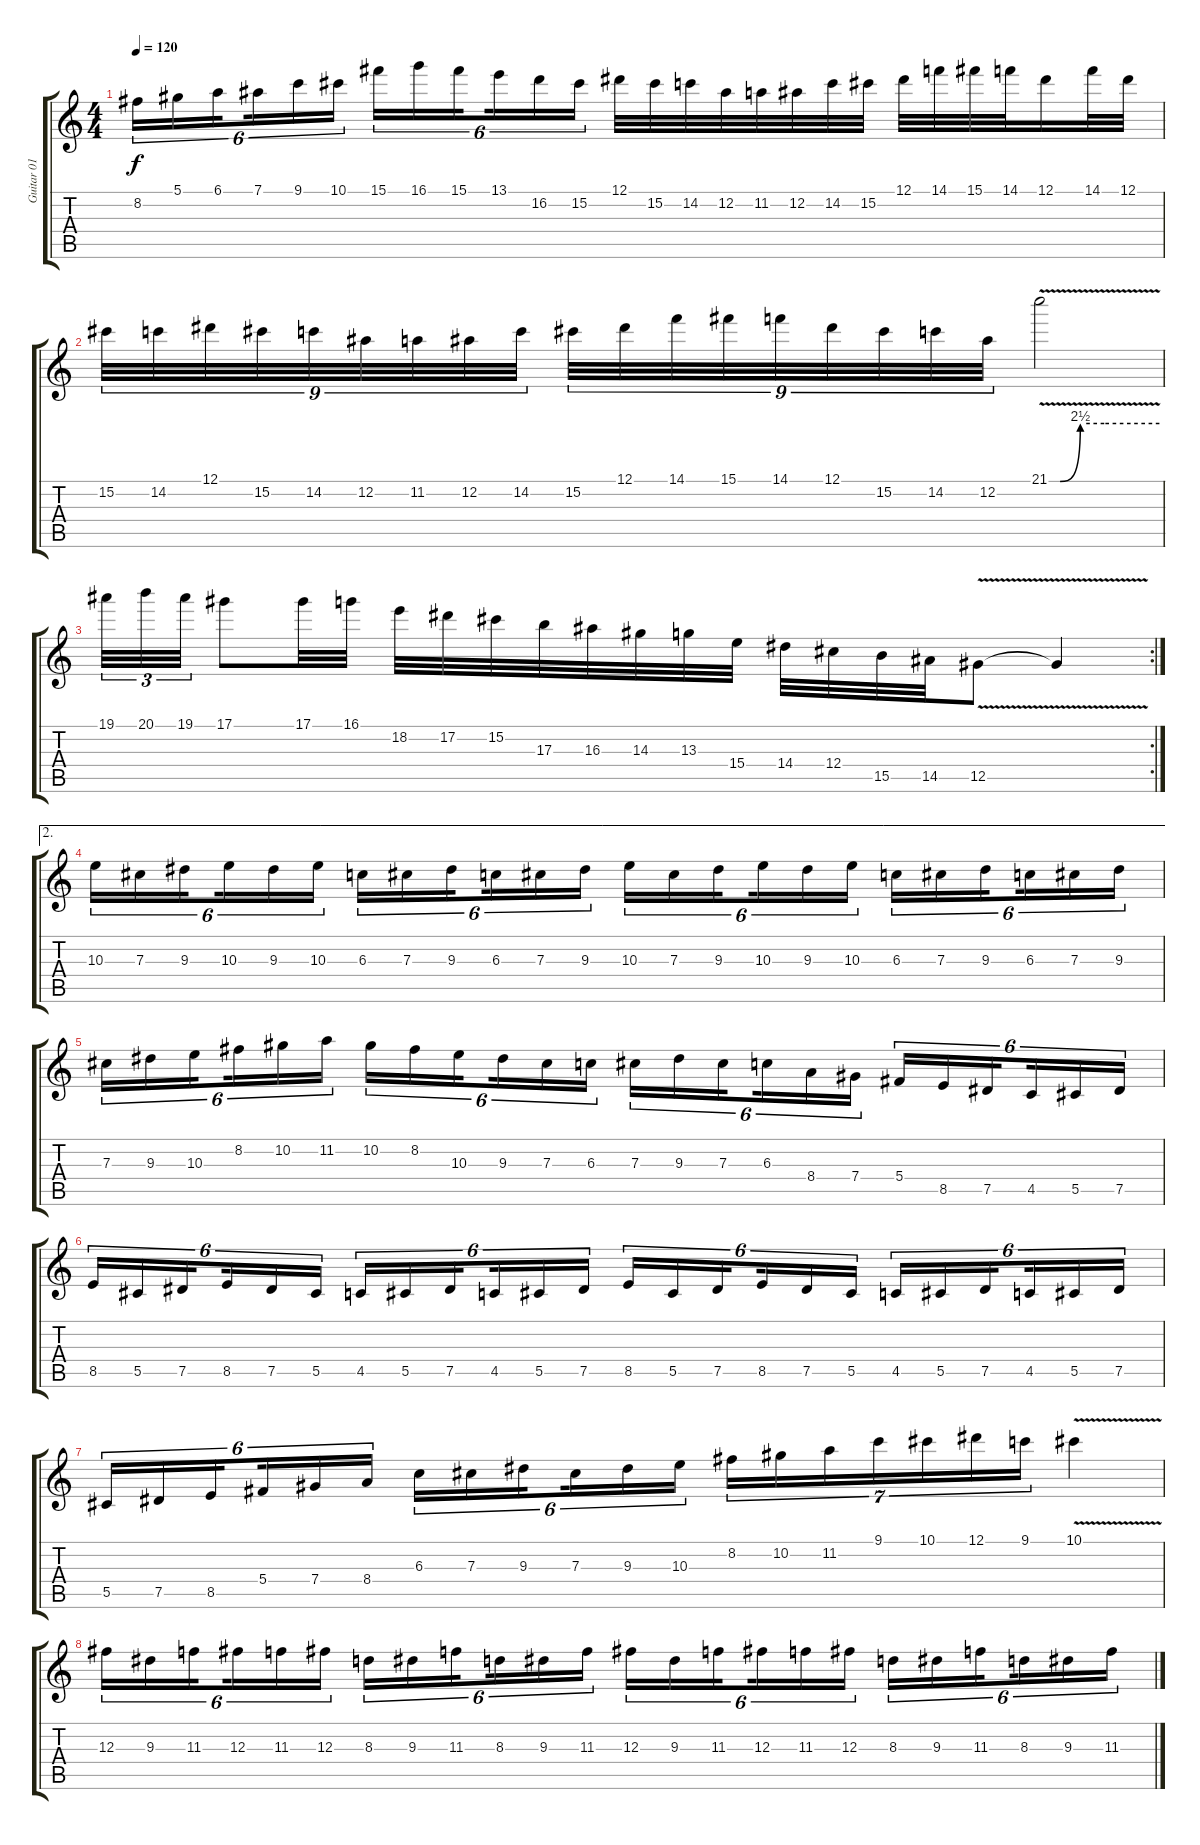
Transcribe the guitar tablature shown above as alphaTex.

\track ("Guitar 01" "Guitar 01") {instrument overdrivenguitar}
\staff {score tabs}
\tuning (Eb4 Bb3 Gb3 Db3 Ab2 Eb2) {hide}
\ts (4 4)
\tempo 120
\clef g2
\ks c
8.2.16{tu (6 4) dy f} 5.1.16{tu (6 4)} 6.1.16{tu (6 4) beam splitsecondary} 7.1.16{tu (6 4)} 9.1.16{tu (6 4)} 10.1.16{tu (6 4)} 15.1.16{tu (6 4)} 16.1.16{tu (6 4)} 15.1.16{tu (6 4) beam splitsecondary} 13.1.16{tu (6 4)} 16.2.16{tu (6 4)} 15.2.16{tu (6 4)} 12.1.32 15.2.32 14.2.32 12.2.32 11.2.32 12.2.32 14.2.32 15.2.32 12.1.32 14.1.32 15.1.32 14.1.32 12.1.16 14.1.32 12.1.32 |
15.2.32{tu (9 8)} 14.2.32{tu (9 8)} 12.1.32{tu (9 8)} 15.2.32{tu (9 8)} 14.2.32{tu (9 8)} 12.2.32{tu (9 8)} 11.2.32{tu (9 8)} 12.2.32{tu (9 8)} 14.2.32{tu (9 8)} 15.2.32{tu (9 8)} 12.1.32{tu (9 8)} 14.1.32{tu (9 8)} 15.1.32{tu (9 8)} 14.1.32{tu (9 8)} 12.1.32{tu (9 8)} 15.2.32{tu (9 8)} 14.2.32{tu (9 8)} 12.2.32{tu (9 8)} 21.1{be (custom 0 0 6 0 17 10 30 10 60 10) v}.2 |
\rc 2
19.1.32{tu (3 2)} 20.1.32{tu (3 2)} 19.1.32{tu (3 2)} 17.1.8 17.1.32 16.1.32 18.2.32 17.2.32 15.2.32 17.3.32 16.3.32 14.3.32 13.3.32 15.4.32 14.4.32 12.4.32 15.5.32 14.5.32 12.5{v}.8 12.5{t}.4 |
\ae 2
\section ("" "")
10.3.16{tu (6 4) volume 16 balance 8 instrument overdrivenguitar} 7.3.16{tu (6 4)} 9.3.16{tu (6 4) beam splitsecondary} 10.3.16{tu (6 4)} 9.3.16{tu (6 4)} 10.3.16{tu (6 4)} 6.3.16{tu (6 4)} 7.3.16{tu (6 4)} 9.3.16{tu (6 4) beam splitsecondary} 6.3.16{tu (6 4)} 7.3.16{tu (6 4)} 9.3.16{tu (6 4)} 10.3.16{tu (6 4)} 7.3.16{tu (6 4)} 9.3.16{tu (6 4) beam splitsecondary} 10.3.16{tu (6 4)} 9.3.16{tu (6 4)} 10.3.16{tu (6 4)} 6.3.16{tu (6 4)} 7.3.16{tu (6 4)} 9.3.16{tu (6 4) beam splitsecondary} 6.3.16{tu (6 4)} 7.3.16{tu (6 4)} 9.3.16{tu (6 4)} |
7.3.16{tu (6 4)} 9.3.16{tu (6 4)} 10.3.16{tu (6 4) beam splitsecondary} 8.2.16{tu (6 4)} 10.2.16{tu (6 4)} 11.2.16{tu (6 4)} 10.2.16{tu (6 4)} 8.2.16{tu (6 4)} 10.3.16{tu (6 4) beam splitsecondary} 9.3.16{tu (6 4)} 7.3.16{tu (6 4)} 6.3.16{tu (6 4)} 7.3.16{tu (6 4)} 9.3.16{tu (6 4)} 7.3.16{tu (6 4) beam splitsecondary} 6.3.16{tu (6 4)} 8.4.16{tu (6 4)} 7.4.16{tu (6 4)} 5.4.16{tu (6 4)} 8.5.16{tu (6 4)} 7.5.16{tu (6 4) beam splitsecondary} 4.5.16{tu (6 4)} 5.5.16{tu (6 4)} 7.5.16{tu (6 4)} |
8.5.16{tu (6 4)} 5.5.16{tu (6 4)} 7.5.16{tu (6 4) beam splitsecondary} 8.5.16{tu (6 4)} 7.5.16{tu (6 4)} 5.5.16{tu (6 4)} 4.5.16{tu (6 4)} 5.5.16{tu (6 4)} 7.5.16{tu (6 4) beam splitsecondary} 4.5.16{tu (6 4)} 5.5.16{tu (6 4)} 7.5.16{tu (6 4)} 8.5.16{tu (6 4)} 5.5.16{tu (6 4)} 7.5.16{tu (6 4) beam splitsecondary} 8.5.16{tu (6 4)} 7.5.16{tu (6 4)} 5.5.16{tu (6 4)} 4.5.16{tu (6 4)} 5.5.16{tu (6 4)} 7.5.16{tu (6 4) beam splitsecondary} 4.5.16{tu (6 4)} 5.5.16{tu (6 4)} 7.5.16{tu (6 4)} |
5.5.16{tu (6 4)} 7.5.16{tu (6 4)} 8.5.16{tu (6 4) beam splitsecondary} 5.4.16{tu (6 4)} 7.4.16{tu (6 4)} 8.4.16{tu (6 4)} 6.3.16{tu (6 4)} 7.3.16{tu (6 4)} 9.3.16{tu (6 4) beam splitsecondary} 7.3.16{tu (6 4)} 9.3.16{tu (6 4)} 10.3.16{tu (6 4)} 8.2.16{tu (7 4)} 10.2.16{tu (7 4)} 11.2.16{tu (7 4)} 9.1.16{tu (7 4)} 10.1.16{tu (7 4)} 12.1.16{tu (7 4)} 9.1.16{tu (7 4)} 10.1{v}.4 |
12.3.16{tu (6 4)} 9.3.16{tu (6 4)} 11.3.16{tu (6 4) beam splitsecondary} 12.3.16{tu (6 4)} 11.3.16{tu (6 4)} 12.3.16{tu (6 4)} 8.3.16{tu (6 4)} 9.3.16{tu (6 4)} 11.3.16{tu (6 4) beam splitsecondary} 8.3.16{tu (6 4)} 9.3.16{tu (6 4)} 11.3.16{tu (6 4)} 12.3.16{tu (6 4)} 9.3.16{tu (6 4)} 11.3.16{tu (6 4) beam splitsecondary} 12.3.16{tu (6 4)} 11.3.16{tu (6 4)} 12.3.16{tu (6 4)} 8.3.16{tu (6 4)} 9.3.16{tu (6 4)} 11.3.16{tu (6 4) beam splitsecondary} 8.3.16{tu (6 4)} 9.3.16{tu (6 4)} 11.3.16{tu (6 4)}
